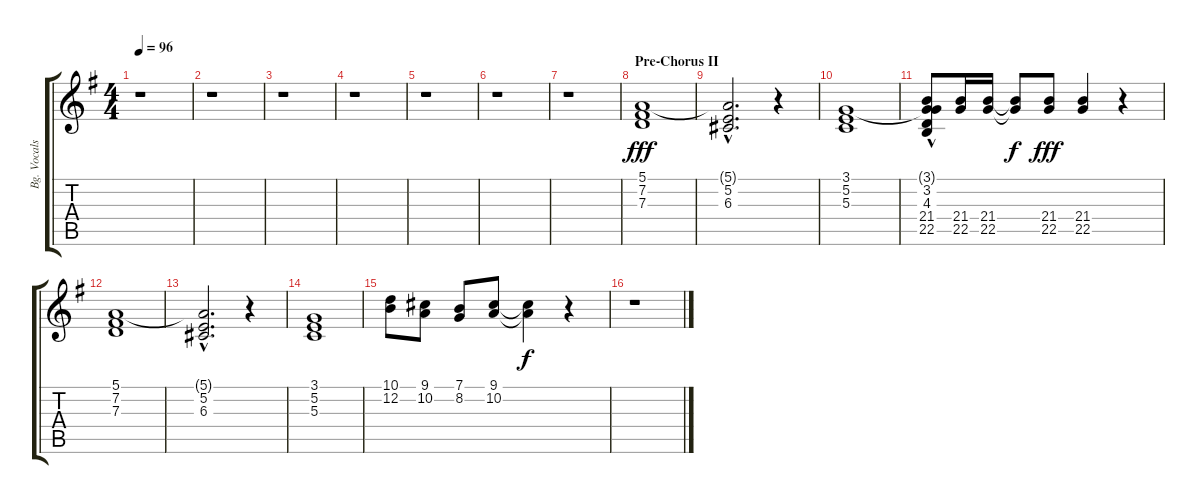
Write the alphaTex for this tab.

\track ("Bg. Vocals" "Bg. Vocals") {instrument lead6voice}
\staff {score tabs}
\tuning (E4 B3 G3 D3 A2 E2) {hide}
\ts (4 4)
\tempo 96
\clef g2
\ks g
r.1{dy f} |
r.1 |
r.1 |
r.1 |
r.1 |
r.1 |
r.1 |
\section ("" "Pre-Chorus II")
(5.1 7.2 7.3).1{dy fff} |
(5.1{hac t} 5.2{hac} 6.3{hac}).2{d} r.4 |
(3.1 5.2 5.3).1 |
(3.1{hac t} 3.2{hac} 4.3{hac} 21.4 22.5).8 (21.4 22.5).16 (21.4 22.5).16 (21.4{t} 22.5{t}).8{dy f} (21.4 22.5).8{dy fff} (21.4 22.5).4 r.4 |
(5.1 7.2 7.3).1 |
(5.1{hac t} 5.2{hac} 6.3{hac}).2{d} r.4 |
(3.1 5.2 5.3).1 |
(10.1 12.2).8 (9.1 10.2).8 (7.1 8.2).8 (9.1 10.2).8 (9.1{t} 10.2{t}).4{dy f} r.4 |
r.1
